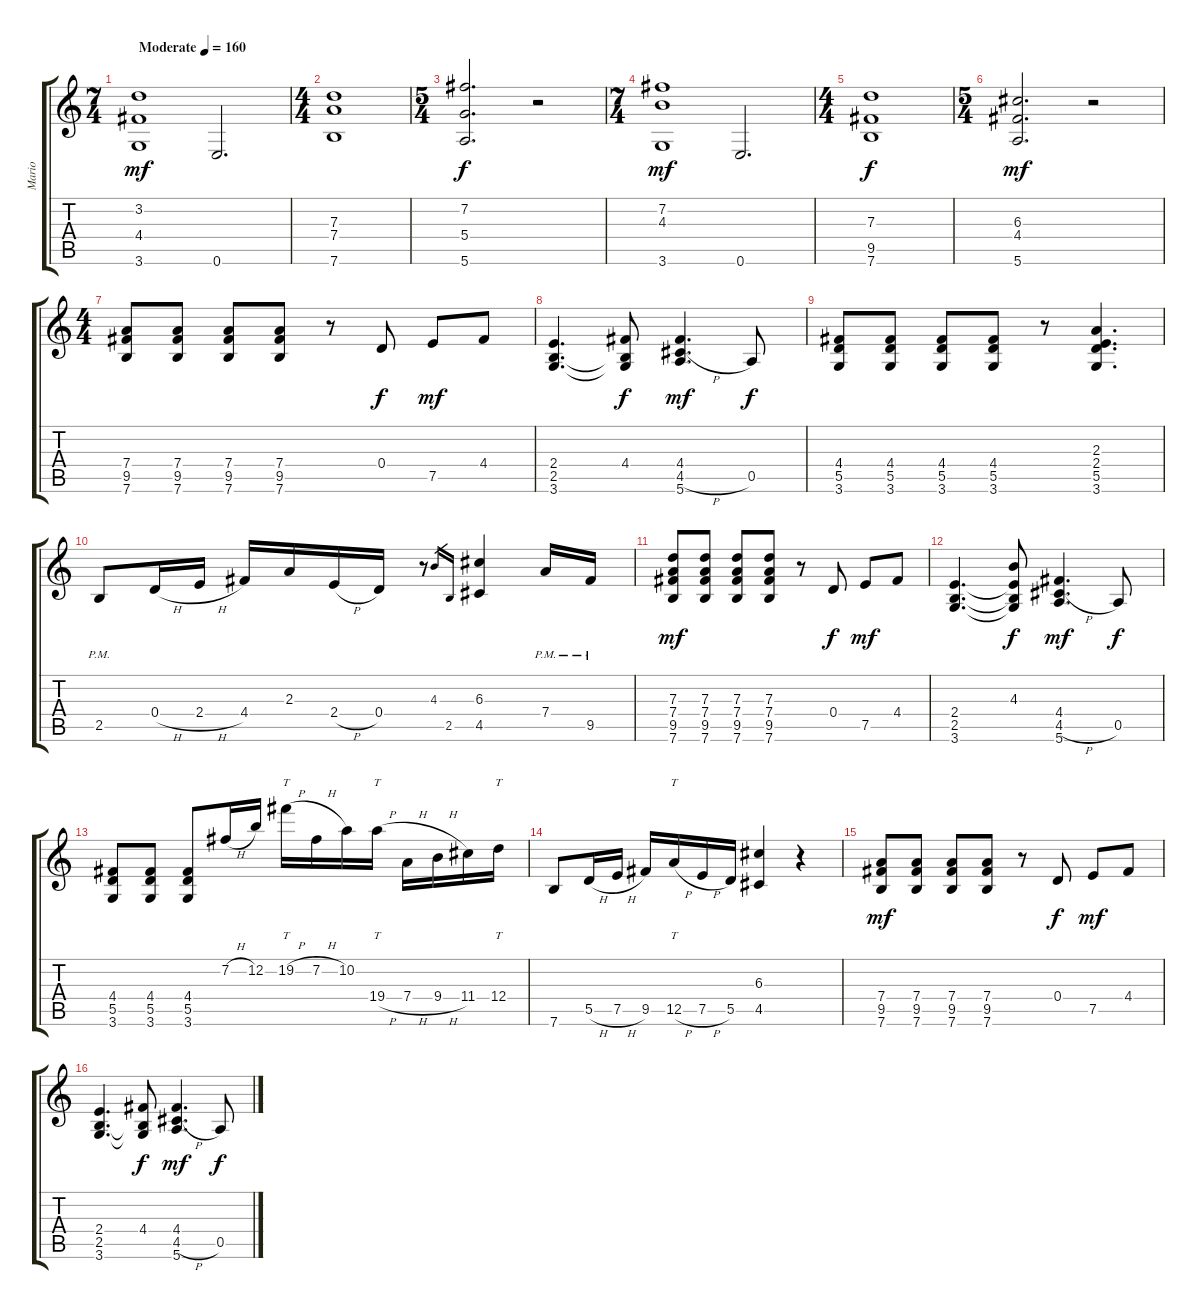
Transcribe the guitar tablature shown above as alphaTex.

\track ("Mario" "Mario") {instrument overdrivenguitar}
\staff {score tabs}
\tuning (E4 B3 G3 D3 A2 E2) {hide}
\ts (7 4)
\tempo (160 "Moderate")
\clef g2
\ks c
(3.2 4.4 3.6).1{dy mf instrument overdrivenguitar} 0.6.2{d} |
\ts (4 4)
(7.3 7.4 7.6).1 |
\ts (5 4)
(7.2 5.4 5.6).2{d dy f} r.2 |
\ts (7 4)
(7.2 4.3 3.6).1{dy mf} 0.6.2{d} |
\ts (4 4)
(7.3 9.5 7.6).1{dy f} |
\ts (5 4)
(6.3 4.4 5.6).2{d dy mf} r.2 |
\ts (4 4)
(7.4 9.5 7.6).8 (7.4 9.5 7.6).8 (7.4 9.5 7.6).8 (7.4 9.5 7.6).8 r.8 0.4.8{dy f} 7.5.8{dy mf} 4.4.8 |
(2.4 2.5 3.6).4{d} (4.4 2.5{t} 3.6{t}).8{dy f} (4.4 4.5{h} 5.6).4{d dy mf} 0.5.8{dy f} |
(4.4 5.5 3.6).8 (4.4 5.5 3.6).8 (4.4 5.5 3.6).8 (4.4 5.5 3.6).8 r.8 (2.3 2.4 5.5 3.6).4{d} |
2.5{pm}.8 0.4{h}.16 2.4{h}.16 4.4.16 2.3.16 2.4{h}.16 0.4.16 r.8 4.3.16{gr} 2.5.16{gr} (6.3 4.5).4 7.4{pm}.16 9.5{pm}.16 |
(7.3 7.4 9.5 7.6).8{dy mf} (7.3 7.4 9.5 7.6).8 (7.3 7.4 9.5 7.6).8 (7.3 7.4 9.5 7.6).8 r.8 0.4.8{dy f} 7.5.8{dy mf} 4.4.8 |
(2.4 2.5 3.6).4{d} (4.3 2.4{t} 2.5{t} 3.6{t}).8{dy f} (4.4 4.5{h} 5.6).4{d dy mf} 0.5.8{dy f} |
(4.4 5.5 3.6).8 (4.4 5.5 3.6).8 (4.4 5.5 3.6).8 7.2{h}.16 12.2.16 19.2{h}.16{tt} 7.2{h}.16 10.2.16 19.4{h}.16{tt} 7.4{h}.16 9.4{h}.16 11.4.16 12.4.16{tt} |
7.6.8 5.5{h}.16 7.5{h}.16 9.5.16 12.5{h}.16{tt} 7.5{h}.16 5.5.16 (6.3 4.5).4 r.4 |
(7.4 9.5 7.6).8{dy mf} (7.4 9.5 7.6).8 (7.4 9.5 7.6).8 (7.4 9.5 7.6).8 r.8 0.4.8{dy f} 7.5.8{dy mf} 4.4.8 |
(2.4 2.5 3.6).4{d} (4.4 2.5{t} 3.6{t}).8{dy f} (4.4 4.5{h} 5.6).4{d dy mf} 0.5.8{dy f}
